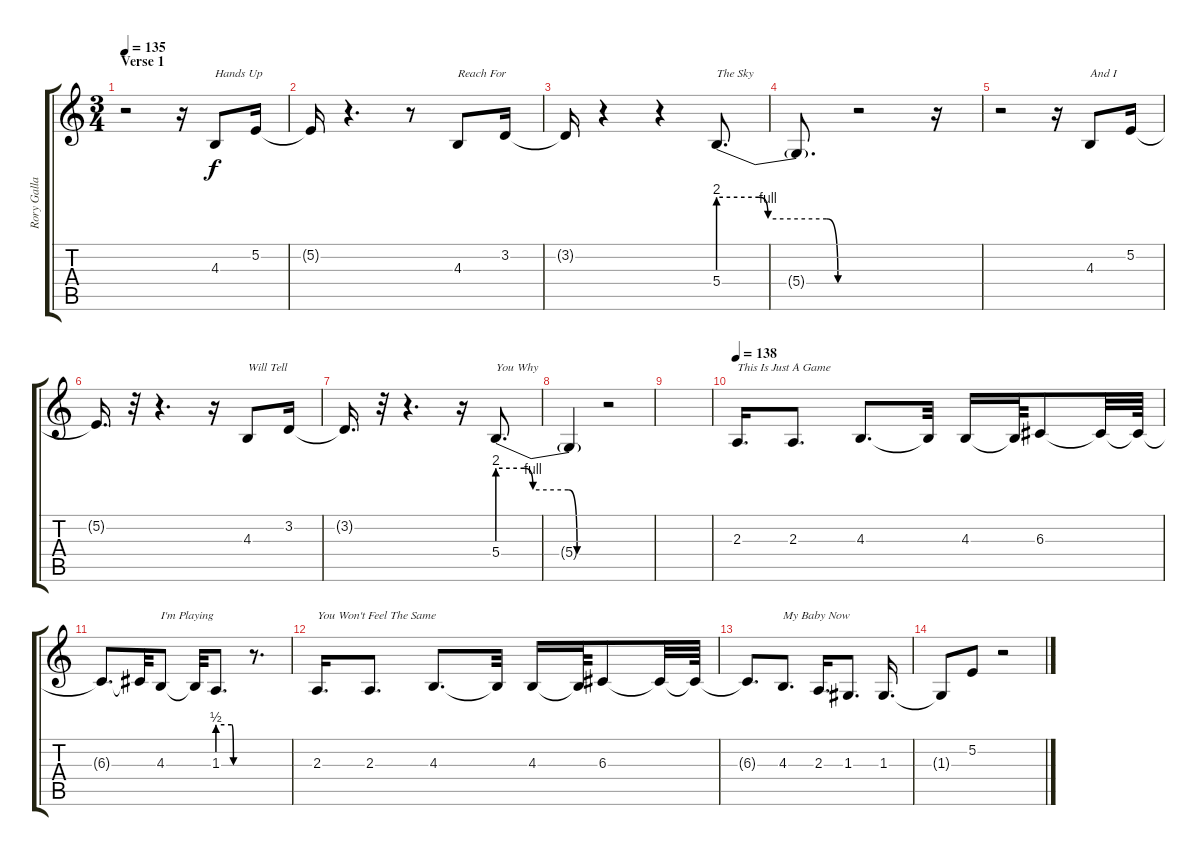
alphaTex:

\track ("Rory Gallagher (Vocals)" "Rory Galla") {instrument viola}
\staff {score tabs}
\tuning (E4 B3 G3 D3 A2 E2) {hide}
\ts (3 4)
\section ("" "Verse 1")
\tempo 135
\clef g2
\ks c
r.2{dy f instrument viola} r.16 4.3.8{txt "Hands Up"} 5.2.16 |
5.2{t}.16 r.4{d} r.8 4.3.8{txt "Reach For"} 3.2.16 |
3.2{t}.16 r.4 r.4 5.4{be (custom 0 8 18 8 22 4 48 4 53 0 60 0)}.8{d txt "The Sky"} |
5.4{t}.8{d} r.2 r.16 |
r.2 r.16 4.3.8{txt "And I"} 5.2.16 |
5.2{t}.16{d} r.32 r.4{d} r.16 4.3.8{txt "Will Tell"} 3.2.16 |
3.2{t}.16{d} r.32 r.4{d} r.16 5.4{be (custom 0 8 15 8 20 4 40 4 45 0 60 0)}.8{d txt "You Why"} |
5.4{t}.4 r.2 |
|
\tempo 138
2.3.16{d txt "This Is Just A Game"} 2.3.8{d} 4.3.8{d} 4.3{t}.32 4.3.16 4.3{t}.64 6.3.8 6.3{t}.32 6.3{t}.64 |
6.3{t}.8{d} 6.3{t}.32 4.3.8{txt "I'm Playing"} 4.3{t}.32 1.3{be (custom 0 2 30 2 34 0 60 0)}.8{d} r.8{d} |
2.3.16{d txt "You Won't Feel The Same"} 2.3.8{d} 4.3.8{d} 4.3{t}.32 4.3.16 4.3{t}.64 6.3.8 6.3{t}.32 6.3{t}.64 |
6.3{t}.8{d} 4.3.8{d txt "My Baby Now"} 2.3.16{d} 1.3.8{d} 1.3.16{d} |
1.3{t}.8 5.2.8 r.2
